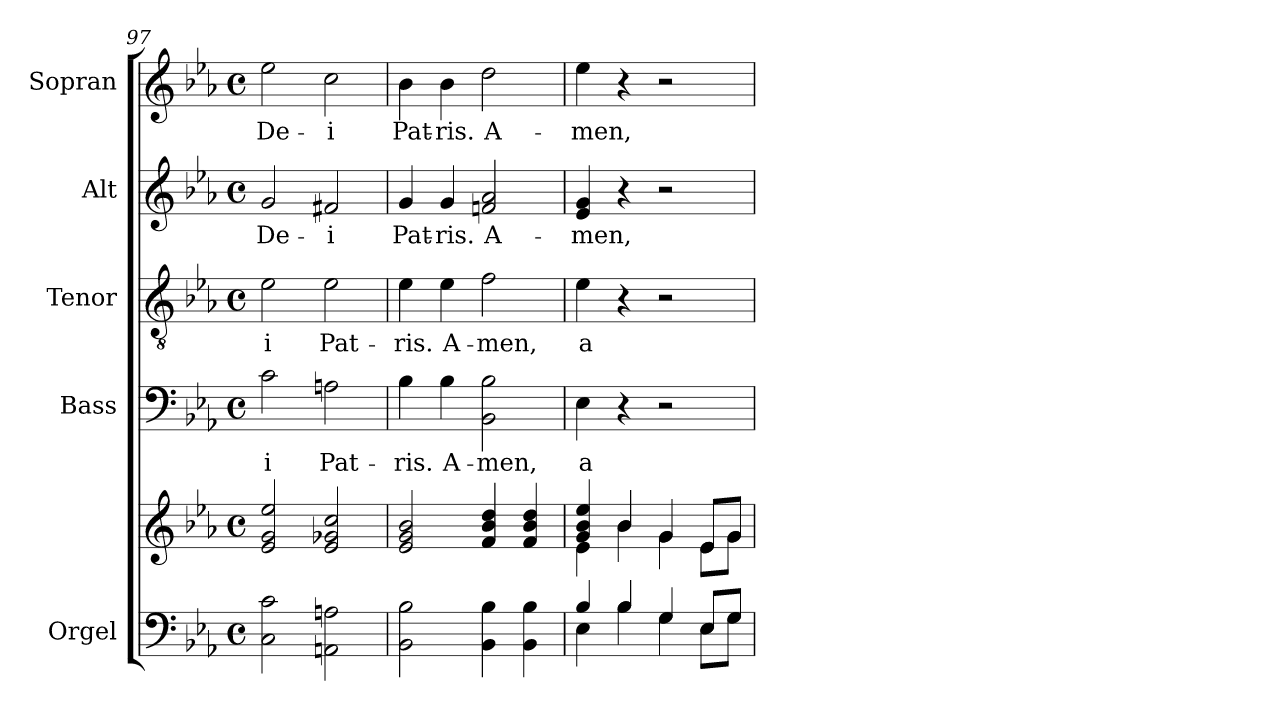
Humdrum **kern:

**kern	**kern	**kern	**text	**kern	**text	**kern	**text	**kern	**text
*part5	*part5	*part4	*part4	*part3	*part3	*part2	*part2	*part1	*part1
*staff6	*staff5	*staff4	*staff4	*staff3	*staff3	*staff2	*staff2	*staff1	*staff1
*I"Orgel	*	*I"Bass	*	*I"Tenor	*	*I"Alt	*	*I"Sopran	*
*I'Org.	*	*I'B.	*	*I'T.	*	*I'A.	*	*I'S.	*
*clefF4	*clefG2	*clefF4	*	*clefGv2	*	*clefG2	*	*clefG2	*
*k[b-e-a-]	*k[b-e-a-]	*k[b-e-a-]	*	*k[b-e-a-]	*	*k[b-e-a-]	*	*k[b-e-a-]	*
*E-:	*E-:	*E-:	*	*E-:	*	*E-:	*	*E-:	*
*M4/4	*M4/4	*M4/4	*	*M4/4	*	*M4/4	*	*M4/4	*
*met(c)	*met(c)	*met(c)	*	*met(c)	*	*met(c)	*	*met(c)	*
=97	=97	=97	=97	=97	=97	=97	=97	=97	=97
!	!	!	!LO:LY:b	!	!LO:LY:b	!	!LO:LY:b	!	!LO:LY:b
2C\ 2c\	2e-/ 2g/ 2ee-/	2c\	-i	2e-\	-i	2g/	De-	2ee-\	De-
!	!	!	!LO:LY:b	!	!LO:LY:b	!	!LO:LY:b	!	!LO:LY:b
2AAn\ 2An\	2e-/ 2g-X/ 2cc/	2An\	Pat-	2e-\	Pat-	2f#X/	-i	2cc\	-i
=98	=98	=98	=98	=98	=98	=98	=98	=98	=98
!	!	!	!LO:LY:b	!	!LO:LY:b	!	!LO:LY:b	!	!LO:LY:b
2BB-\ 2B-\	2e-/ 2g/ 2b-/	4B-\	-ris.	4e-\	-ris.	4g/	Pat-	4b-\	Pat-
!	!	!	!LO:LY:b	!	!LO:LY:b	!	!LO:LY:b	!	!LO:LY:b
.	.	4B-\	A-	4e-\	A-	4g/	-ris.	4b-\	-ris.
!	!	!	!LO:LY:b	!	!LO:LY:b	!	!LO:LY:b	!	!LO:LY:b
4BB-\ 4B-\	4f/ 4b-/ 4dd/	2BB-\ 2B-\	-men,	2f\	-men,	2fn/ 2a-/	A-	2dd\	A-
4BB-\ 4B-\	4f/ 4b-/ 4dd/	.	.	.	.	.	.	.	.
=99	=99	=99	=99	=99	=99	=99	=99	=99	=99
*^	*^	*	*	*	*	*	*	*	*
!	!	!	!	!	!LO:LY:b	!	!LO:LY:b	!	!LO:LY:b	!	!LO:LY:b
4B-/	4E-\	4g/ 4b-/ 4ee-/	4e-\	4E-\	a-	4e-\	a-	4e-/ 4g/	-men,	4ee-\	-men,
4B-/	4B-\	4b-/	4b-\	4r	.	4r	.	4r	.	4r	.
4G/	4G\	4g/	4g\	2r	.	2r	.	2r	.	2r	.
8E-/L	8E-\L	8e-/L	8e-\L	.	.	.	.	.	.	.	.
8G/J	8G\J	8g/J	8g\J	.	.	.	.	.	.	.	.
*v	*v	*	*	*	*	*	*	*	*	*	*
*	*v	*v	*	*	*	*	*	*	*	*
=	=	=	=	=	=	=	=	=	=
*-	*-	*-	*-	*-	*-	*-	*-	*-	*-
